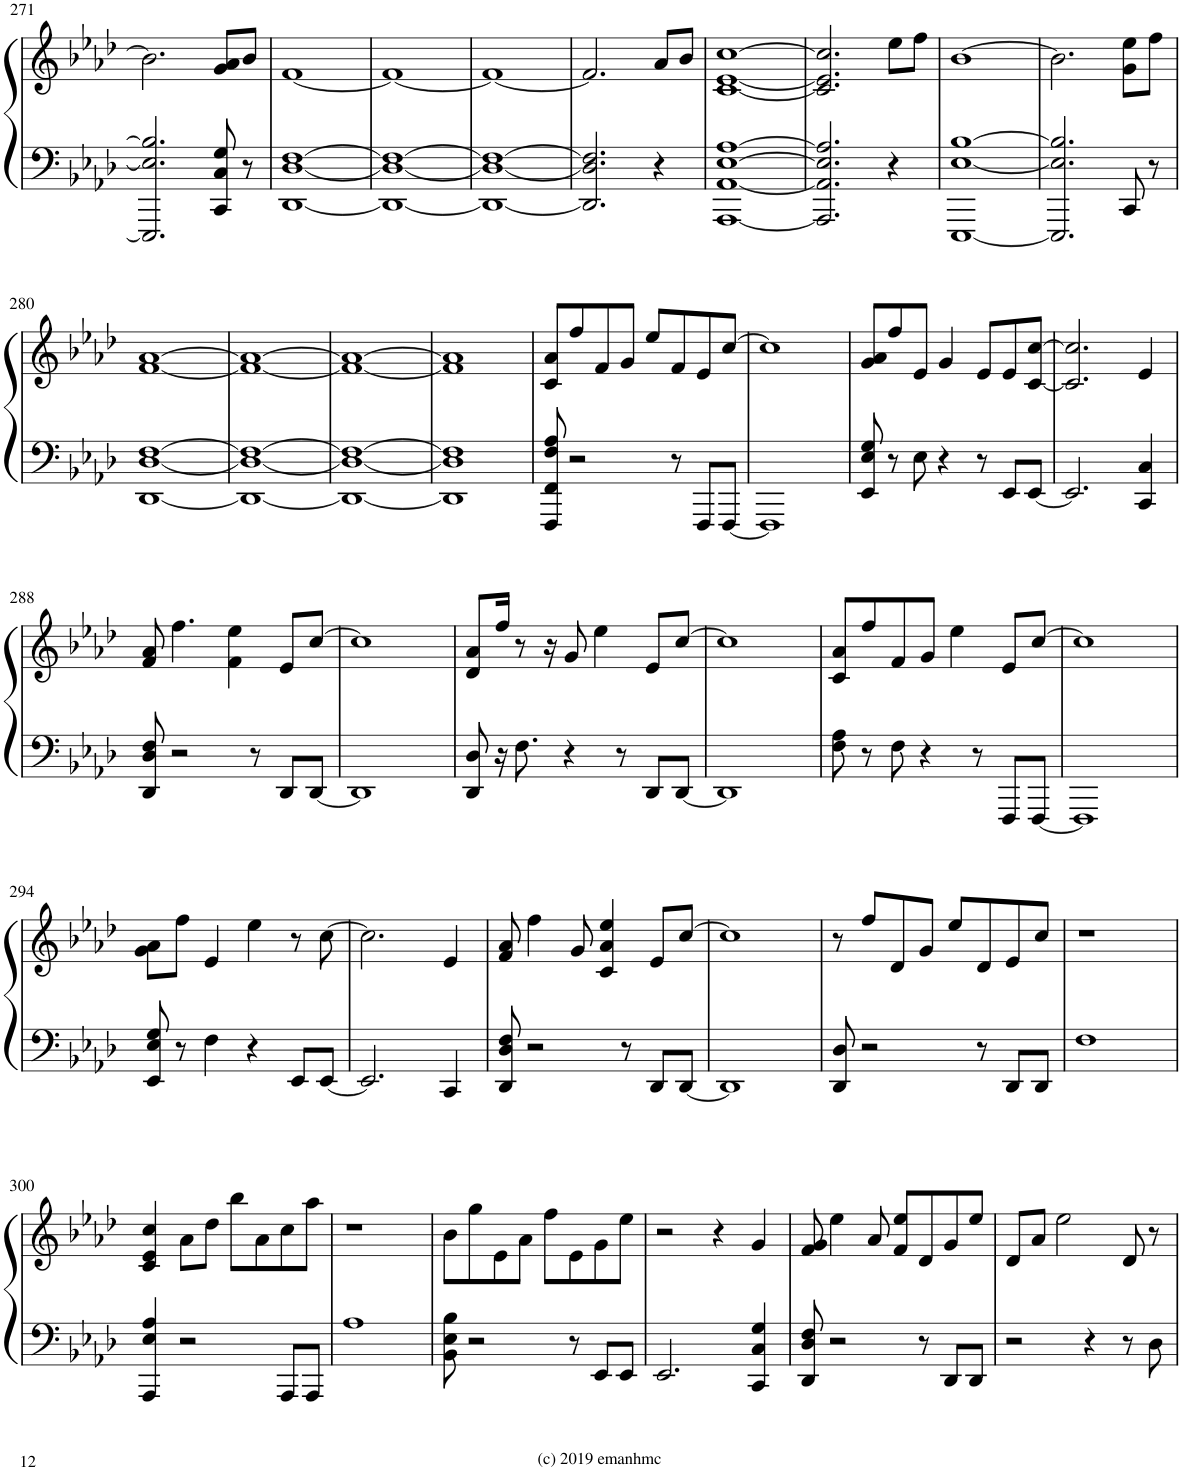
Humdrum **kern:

**kern	**kern
*part1	*part1
*staff2	*staff1
*I"Piano	*
*I'Pno.	*
!!LO:PB:g=z
*clefF4	*clefG2
*k[b-e-a-d-]	*k[b-e-a-d-]
*M4/4	*M4/4
=271	=271
2.EEE-/] 2.E-/] 2.B-/]	2.b-\]
8CC/ 8C/ 8G/	8g/ 8a-/L
8r	8b-/J
=272	=272
[1DD- [1D- [1F	[1f
=273	=273
1DD-_ 1D-_ 1F_	1f_
=274	=274
1DD-_ 1D-_ 1F_	1f_
=275	=275
2.DD-/] 2.D-/] 2.F/]	2.f/]
4r	8a-/L
.	8b-/J
=276	=276
[1AAA- [1AA- [1E- [1A-	[1c [1e- [1cc
=277	=277
2.AAA-/] 2.AA-/] 2.E-/] 2.A-/]	2.c/] 2.e-/] 2.cc/]
4r	8ee-\L
.	8ff\J
=278	=278
[1EEE- [1E- [1B-	[1b-
=279	=279
2.EEE-/] 2.E-/] 2.B-/]	2.b-\]
8CC/	8g\ 8ee-\L
8r	8ff\J
!!LO:LB:g=z
=280	=280
[1DD- [1D- [1F	[1f [1a-
=281	=281
1DD-_ 1D-_ 1F_	1f_ 1a-_
=282	=282
1DD-_ 1D-_ 1F_	1f_ 1a-_
=283	=283
1DD-] 1D-] 1F]	1f] 1a-]
=284	=284
8FFF/ 8FF/ 8F/ 8A-/	8c/ 8a-/L
2r	8ff/
.	8f/
.	8g/J
.	8ee-/L
8r	8f/
8FFF/L	8e-/
[8FFF/J	[8cc/J
=285	=285
1FFF]	1cc]
=286	=286
8EE-/ 8E-/ 8G/	8g/ 8a-/L
8r	8ff/
8E-\	8e-/J
4r	4g/
8r	8e-/L
8EE-/L	8e-/
[8EE-/J	[8c/ [8cc/J
=287	=287
2.EE-/]	2.c/] 2.cc/]
4CC/ 4C/	4e-/
!!LO:LB:g=z
=288	=288
8DD-/ 8D-/ 8F/	8f/ 8a-/
2r	4.ff\
.	4f\ 4ee-\
8r	.
8DD-/L	8e-/L
[8DD-/J	[8cc/J
=289	=289
1DD-]	1cc]
=290	=290
8DD-/ 8D-/	8d-/ 8a-/L
16r	16ff/Jk
8.F\	8r
.	16r
4r	8g/
.	4ee-\
8r	.
8DD-/L	8e-/L
[8DD-/J	[8cc/J
=291	=291
1DD-]	1cc]
=292	=292
8F\ 8A-\	8c/ 8a-/L
8r	8ff/
8F\	8f/
4r	8g/J
.	4ee-\
8r	.
8FFF/L	8e-/L
[8FFF/J	[8cc/J
=293	=293
1FFF]	1cc]
!!LO:LB:g=z
=294	=294
8EE-/ 8E-/ 8G/	8g\ 8a-\L
8r	8ff\J
4F\	4e-/
4r	4ee-\
8EE-/L	8r
[8EE-/J	[8cc\
=295	=295
2.EE-/]	2.cc\]
4CC/	4e-/
=296	=296
8DD-/ 8D-/ 8F/	8f/ 8a-/
2r	4ff\
.	8g/
.	4c/ 4a-/ 4ee-/
8r	.
8DD-/L	8e-/L
[8DD-/J	[8cc/J
=297	=297
1DD-]	1cc]
=298	=298
8DD-/ 8D-/	8r
2r	8ff/L
.	8d-/
.	8g/J
.	8ee-/L
8r	8d-/
8DD-/L	8e-/
8DD-/J	8cc/J
=299	=299
1F	1r
!!LO:LB:g=z
=300	=300
4AAA-/ 4E-/ 4A-/	4c/ 4e-/ 4cc/
2r	8a-\L
.	8dd-\J
.	8bb-\L
.	8a-\
8AAA-/L	8cc\
8AAA-/J	8aa-\J
=301	=301
1A-	1r
=302	=302
8BB-\ 8E-\ 8B-\	8b-\L
2r	8gg\
.	8e-\
.	8a-\J
.	8ff\L
8r	8e-\
8EE-/L	8g\
8EE-/J	8ee-\J
=303	=303
2.EE-/	2r
.	4r
4CC/ 4C/ 4G/	4g/
=304	=304
8DD-/ 8D-/ 8F/	8f/ 8g/
2r	4ee-\
.	8a-/
.	8f/ 8ee-/L
8r	8d-/
8DD-/L	8g/
8DD-/J	8ee-/J
=305	=305
2r	8d-/L
.	8a-/J
.	2ee-\
4r	.
8r	8d-/
8D-\	8r
=	=
*-	*-
